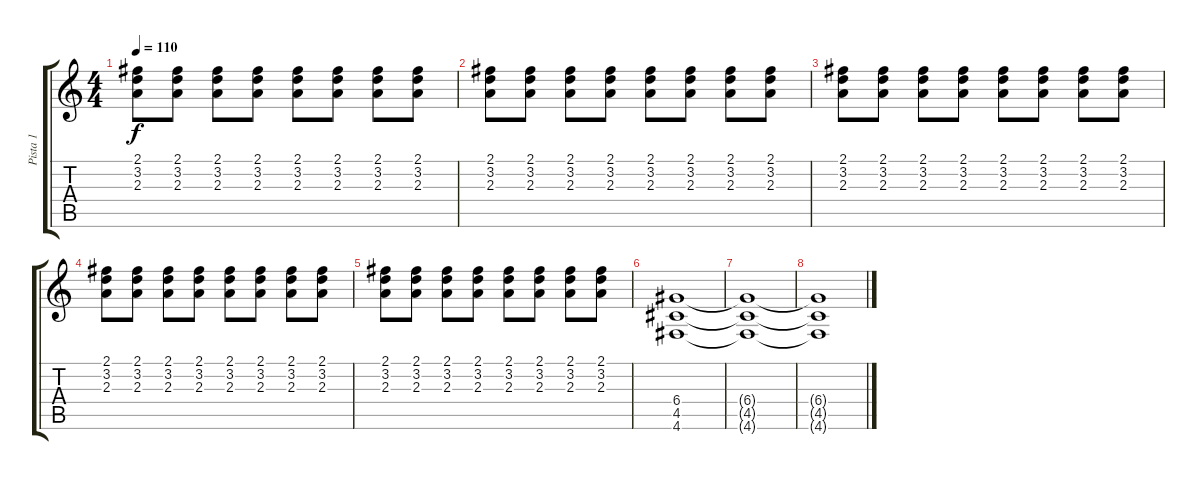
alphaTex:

\track ("Pista 1" "Pista 1") {instrument acousticguitarsteel}
\staff {score tabs}
\tuning (E4 B3 G3 D3 A2 D2) {hide}
\ts (4 4)
\tempo 110
\clef g2
\ks c
(2.1 3.2 2.3).8{dy f} (2.1 3.2 2.3).8 (2.1 3.2 2.3).8 (2.1 3.2 2.3).8 (2.1 3.2 2.3).8 (2.1 3.2 2.3).8 (2.1 3.2 2.3).8 (2.1 3.2 2.3).8 |
(2.1 3.2 2.3).8 (2.1 3.2 2.3).8 (2.1 3.2 2.3).8 (2.1 3.2 2.3).8 (2.1 3.2 2.3).8 (2.1 3.2 2.3).8 (2.1 3.2 2.3).8 (2.1 3.2 2.3).8 |
(2.1 3.2 2.3).8 (2.1 3.2 2.3).8 (2.1 3.2 2.3).8 (2.1 3.2 2.3).8 (2.1 3.2 2.3).8 (2.1 3.2 2.3).8 (2.1 3.2 2.3).8 (2.1 3.2 2.3).8 |
(2.1 3.2 2.3).8 (2.1 3.2 2.3).8 (2.1 3.2 2.3).8 (2.1 3.2 2.3).8 (2.1 3.2 2.3).8 (2.1 3.2 2.3).8 (2.1 3.2 2.3).8 (2.1 3.2 2.3).8 |
(2.1 3.2 2.3).8 (2.1 3.2 2.3).8 (2.1 3.2 2.3).8 (2.1 3.2 2.3).8 (2.1 3.2 2.3).8 (2.1 3.2 2.3).8 (2.1 3.2 2.3).8 (2.1 3.2 2.3).8 |
(6.4 4.5 4.6).1 |
(6.4{t} 4.5{t} 4.6{t}).1 |
(6.4{t} 4.5{t} 4.6{t}).1
